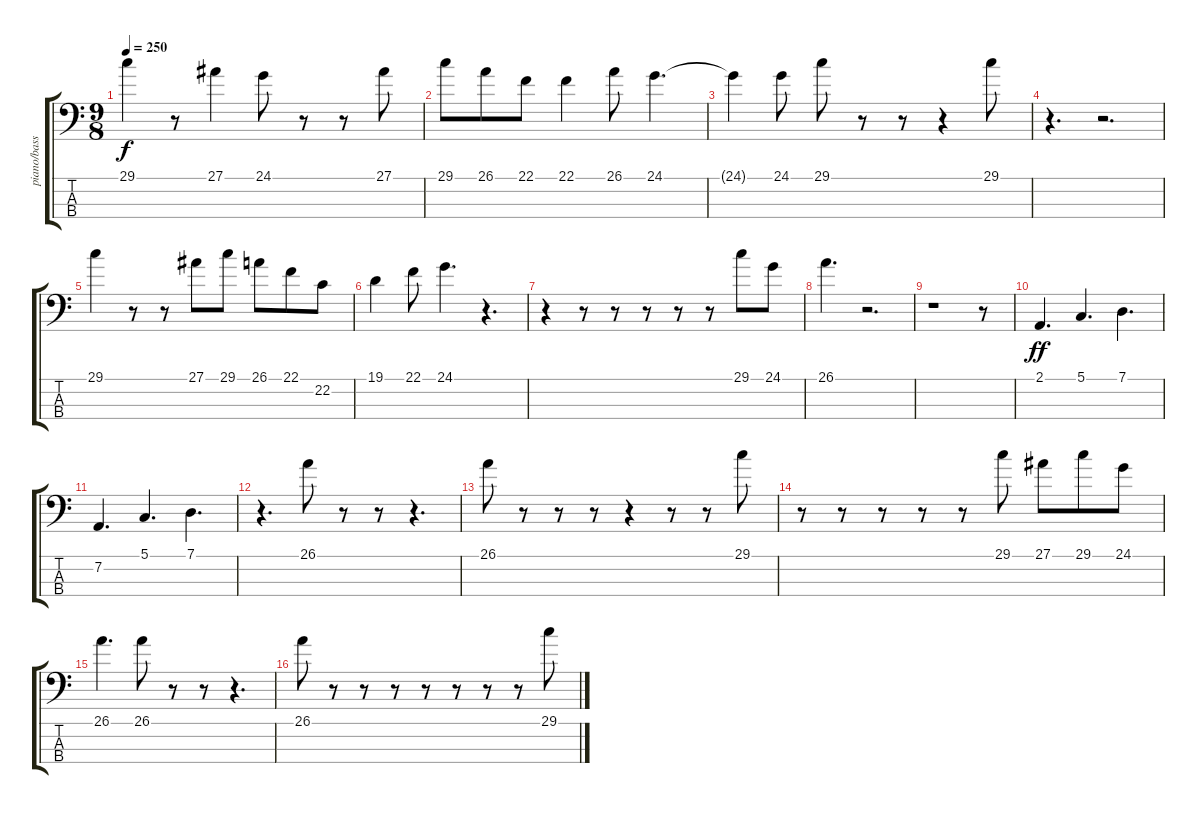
\track ("piano/bass          " "piano/bass") {instrument percussiveorgan}
\staff {score tabs}
\tuning (G2 D2 A1 E1) {hide}
\ts (9 8)
\tempo 250
\clef f4
\ks c
29.1.4{dy f} r.8 27.1.4 24.1.8 r.8 r.8 27.1.8 |
29.1.8 26.1.8 22.1.8 22.1.4 26.1.8 24.1.4{d} |
24.1{t}.4 24.1.8 29.1.8 r.8 r.8 r.4 29.1.8 |
r.4{d} r.2{d} |
29.1.4{volume 16} r.8 r.8 27.1.8 29.1.8 26.1.8 22.1.8 22.2.8 |
19.1.4 22.1.8 24.1.4{d} r.4{d} |
r.4 r.8 r.8 r.8 r.8 r.8 29.1.8 24.1.8 |
26.1.4{d} r.2{d} |
r.1 r.8 |
2.1.4{d dy ff volume 16} 5.1.4{d volume 16} 7.1.4{d} |
7.2.4{d} 5.1.4{d} 7.1.4{d} |
r.4{d} 26.1.8{volume 14} r.8 r.8 r.4{d} |
26.1.8 r.8 r.8 r.8 r.4 r.8 r.8 29.1.8 |
r.8 r.8 r.8 r.8 r.8 29.1.8 27.1.8 29.1.8 24.1.8 |
26.1.4{d} 26.1.8 r.8 r.8 r.4{d} |
26.1.8 r.8 r.8 r.8 r.8 r.8 r.8 r.8 29.1.8
